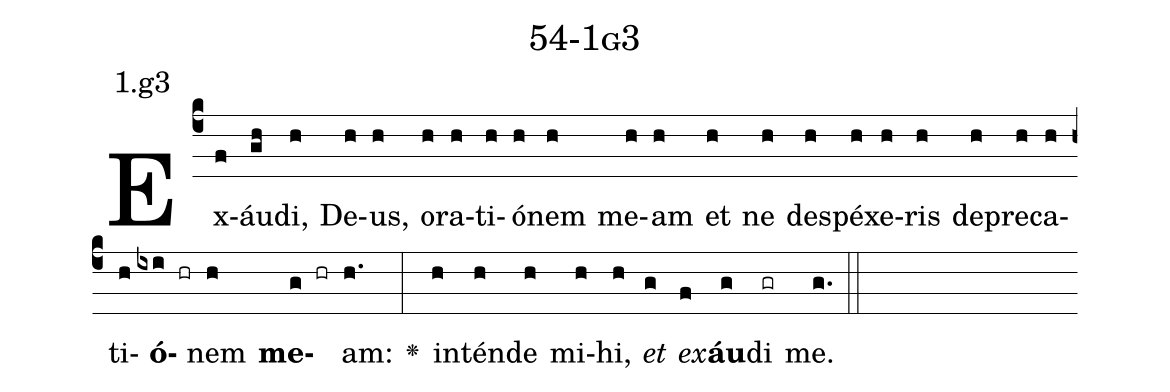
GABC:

name: 54-1g3;
annotation: 1.g3;
%%
(c4)Ex(f)áu(gh)di,(h) De(h)us,(h) o(h)ra(h)ti(h)ó(h)nem(h) me(h)am(h) et(h) ne(h) de(h)spé(h)xe(h)ris(h) de(h)pre(h)ca(h)ti(h)<b>ó</b>(ixi hr)nem(h) <b>me</b>(g hr)am:(h.) <v>\greheightstar</v>(:) in(h)tén(h)de(h) mi(h)hi,(h) <i>et</i>(g) <i>ex</i>(f)<b>áu</b>(g)di(gr) me.(g.) (::)


%E(h) u(h) o(g) u(f) a(g) e.(g.) (::)
